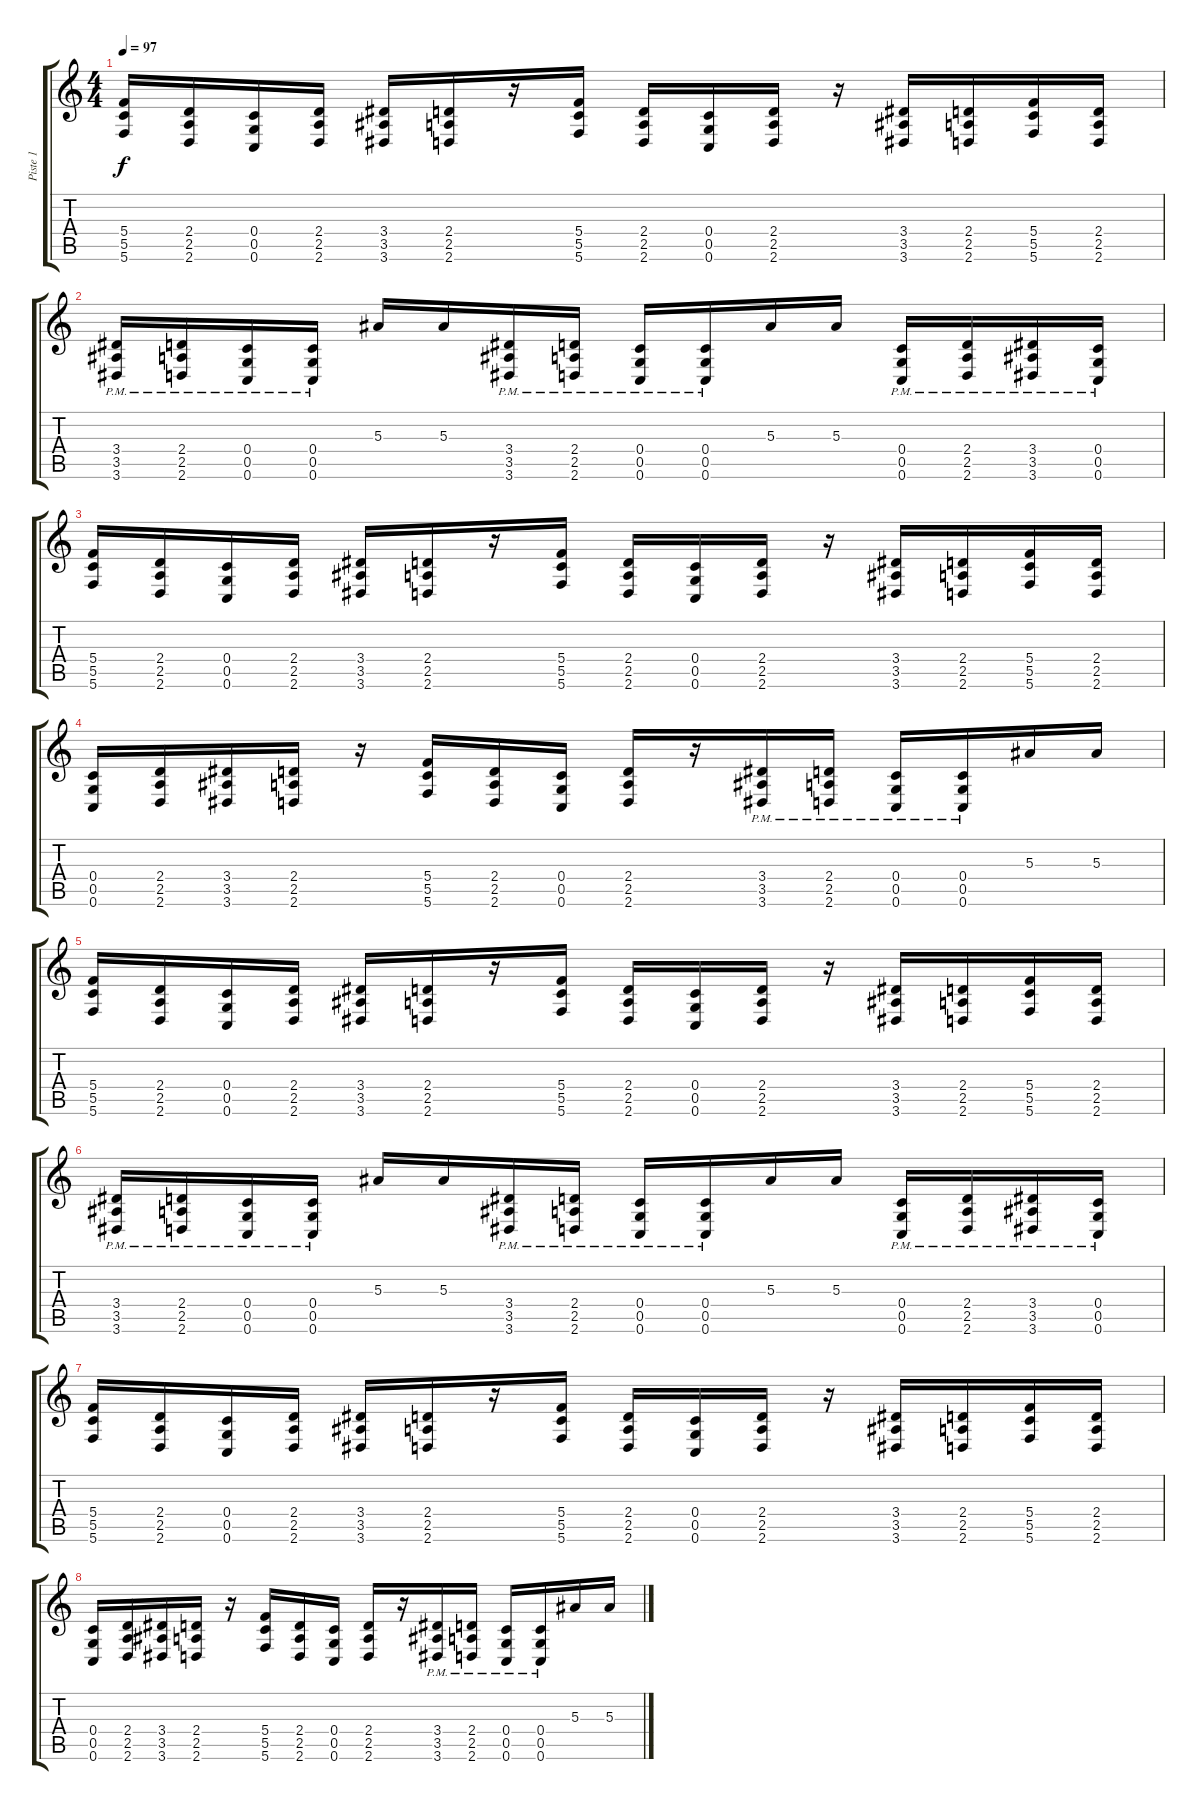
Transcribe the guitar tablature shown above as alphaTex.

\track ("Piste 1" "Piste 1") {instrument distortionguitar}
\staff {score tabs}
\tuning (D4 A3 F3 C3 G2 C2) {hide}
\ts (4 4)
\tempo 97
\clef g2
\ks c
(5.4 5.5 5.6).16{dy f} (2.4 2.5 2.6).16 (0.4 0.5 0.6).16 (2.4 2.5 2.6).16 (3.4 3.5 3.6).16 (2.4 2.5 2.6).16 r.16 (5.4 5.5 5.6).16 (2.4 2.5 2.6).16 (0.4 0.5 0.6).16 (2.4 2.5 2.6).16 r.16 (3.4 3.5 3.6).16 (2.4 2.5 2.6).16 (5.4 5.5 5.6).16 (2.4 2.5 2.6).16 |
(3.4{pm} 3.5{pm} 3.6{pm}).16 (2.4{pm} 2.5{pm} 2.6{pm}).16 (0.4{pm} 0.5{pm} 0.6{pm}).16 (0.4{pm} 0.5{pm} 0.6{pm}).16 5.3.16 5.3.16 (3.4{pm} 3.5{pm} 3.6{pm}).16 (2.4{pm} 2.5{pm} 2.6{pm}).16 (0.4{pm} 0.5{pm} 0.6{pm}).16 (0.4{pm} 0.5{pm} 0.6{pm}).16 5.3.16 5.3.16 (0.4{pm} 0.5{pm} 0.6{pm}).16 (2.4{pm} 2.5{pm} 2.6{pm}).16 (3.4{pm} 3.5{pm} 3.6{pm}).16 (0.4{pm} 0.5{pm} 0.6{pm}).16 |
(5.4 5.5 5.6).16 (2.4 2.5 2.6).16 (0.4 0.5 0.6).16 (2.4 2.5 2.6).16 (3.4 3.5 3.6).16 (2.4 2.5 2.6).16 r.16 (5.4 5.5 5.6).16 (2.4 2.5 2.6).16 (0.4 0.5 0.6).16 (2.4 2.5 2.6).16 r.16 (3.4 3.5 3.6).16 (2.4 2.5 2.6).16 (5.4 5.5 5.6).16 (2.4 2.5 2.6).16 |
(0.4 0.5 0.6).16 (2.4 2.5 2.6).16 (3.4 3.5 3.6).16 (2.4 2.5 2.6).16 r.16 (5.4 5.5 5.6).16 (2.4 2.5 2.6).16 (0.4 0.5 0.6).16 (2.4 2.5 2.6).16 r.16 (3.4{pm} 3.5{pm} 3.6{pm}).16 (2.4{pm} 2.5{pm} 2.6{pm}).16 (0.4{pm} 0.5{pm} 0.6{pm}).16 (0.4{pm} 0.5{pm} 0.6{pm}).16 5.3.16 5.3.16 |
(5.4 5.5 5.6).16 (2.4 2.5 2.6).16 (0.4 0.5 0.6).16 (2.4 2.5 2.6).16 (3.4 3.5 3.6).16 (2.4 2.5 2.6).16 r.16 (5.4 5.5 5.6).16 (2.4 2.5 2.6).16 (0.4 0.5 0.6).16 (2.4 2.5 2.6).16 r.16 (3.4 3.5 3.6).16 (2.4 2.5 2.6).16 (5.4 5.5 5.6).16 (2.4 2.5 2.6).16 |
(3.4{pm} 3.5{pm} 3.6{pm}).16 (2.4{pm} 2.5{pm} 2.6{pm}).16 (0.4{pm} 0.5{pm} 0.6{pm}).16 (0.4{pm} 0.5{pm} 0.6{pm}).16 5.3.16 5.3.16 (3.4{pm} 3.5{pm} 3.6{pm}).16 (2.4{pm} 2.5{pm} 2.6{pm}).16 (0.4{pm} 0.5{pm} 0.6{pm}).16 (0.4{pm} 0.5{pm} 0.6{pm}).16 5.3.16 5.3.16 (0.4{pm} 0.5{pm} 0.6{pm}).16 (2.4{pm} 2.5{pm} 2.6{pm}).16 (3.4{pm} 3.5{pm} 3.6{pm}).16 (0.4{pm} 0.5{pm} 0.6{pm}).16 |
(5.4 5.5 5.6).16 (2.4 2.5 2.6).16 (0.4 0.5 0.6).16 (2.4 2.5 2.6).16 (3.4 3.5 3.6).16 (2.4 2.5 2.6).16 r.16 (5.4 5.5 5.6).16 (2.4 2.5 2.6).16 (0.4 0.5 0.6).16 (2.4 2.5 2.6).16 r.16 (3.4 3.5 3.6).16 (2.4 2.5 2.6).16 (5.4 5.5 5.6).16 (2.4 2.5 2.6).16 |
(0.4 0.5 0.6).16 (2.4 2.5 2.6).16 (3.4 3.5 3.6).16 (2.4 2.5 2.6).16 r.16 (5.4 5.5 5.6).16 (2.4 2.5 2.6).16 (0.4 0.5 0.6).16 (2.4 2.5 2.6).16 r.16 (3.4{pm} 3.5{pm} 3.6{pm}).16 (2.4{pm} 2.5{pm} 2.6{pm}).16 (0.4{pm} 0.5{pm} 0.6{pm}).16 (0.4{pm} 0.5{pm} 0.6{pm}).16 5.3.16 5.3.16
